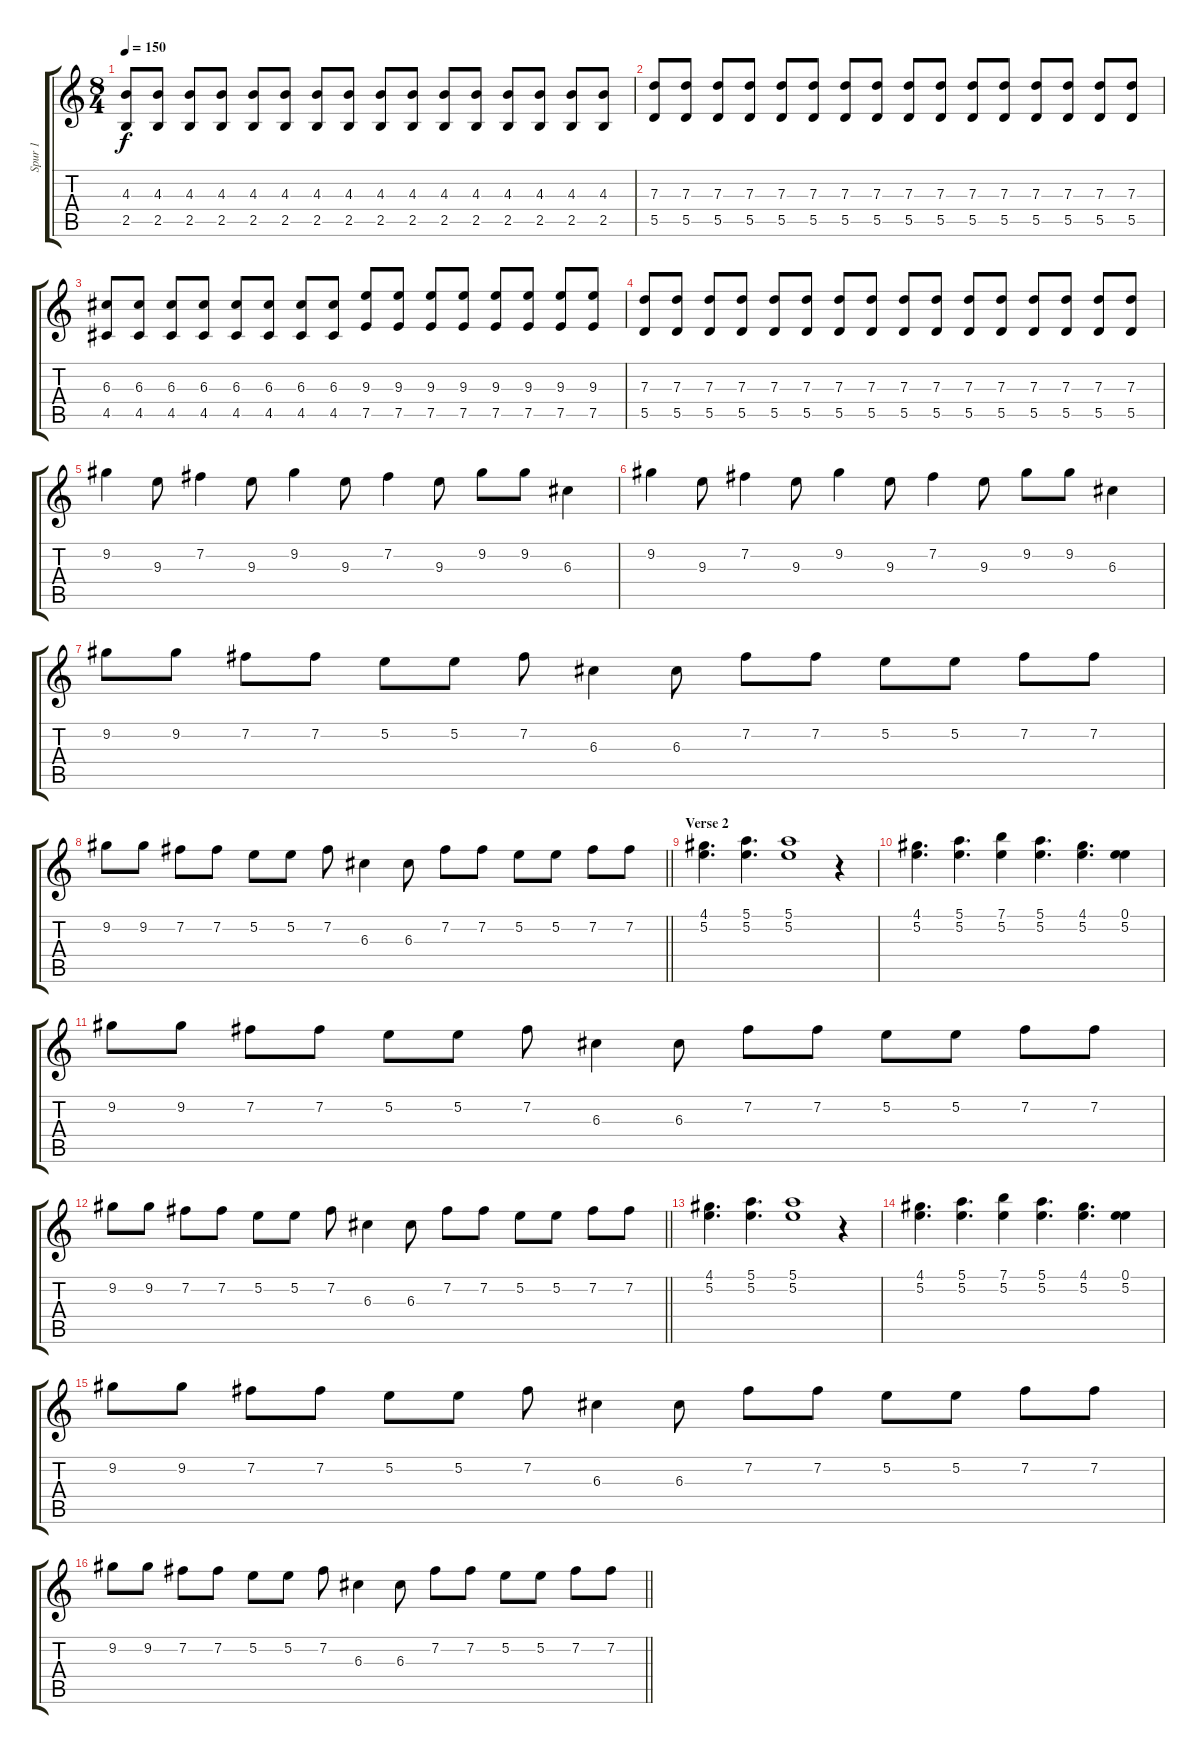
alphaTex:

\track ("Spur 1" "Spur 1") {instrument distortionguitar}
\staff {score tabs}
\tuning (E4 B3 G3 D3 A2 E2) {hide}
\ts (8 4)
\tempo 150
\clef g2
\ks c
(4.3 2.5).8{dy f} (4.3 2.5).8 (4.3 2.5).8 (4.3 2.5).8 (4.3 2.5).8 (4.3 2.5).8 (4.3 2.5).8 (4.3 2.5).8 (4.3 2.5).8 (4.3 2.5).8 (4.3 2.5).8 (4.3 2.5).8 (4.3 2.5).8 (4.3 2.5).8 (4.3 2.5).8 (4.3 2.5).8 |
(7.3 5.5).8 (7.3 5.5).8 (7.3 5.5).8 (7.3 5.5).8 (7.3 5.5).8 (7.3 5.5).8 (7.3 5.5).8 (7.3 5.5).8 (7.3 5.5).8 (7.3 5.5).8 (7.3 5.5).8 (7.3 5.5).8 (7.3 5.5).8 (7.3 5.5).8 (7.3 5.5).8 (7.3 5.5).8 |
(6.3 4.5).8 (6.3 4.5).8 (6.3 4.5).8 (6.3 4.5).8 (6.3 4.5).8 (6.3 4.5).8 (6.3 4.5).8 (6.3 4.5).8 (9.3 7.5).8 (9.3 7.5).8 (9.3 7.5).8 (9.3 7.5).8 (9.3 7.5).8 (9.3 7.5).8 (9.3 7.5).8 (9.3 7.5).8 |
(7.3 5.5).8 (7.3 5.5).8 (7.3 5.5).8 (7.3 5.5).8 (7.3 5.5).8 (7.3 5.5).8 (7.3 5.5).8 (7.3 5.5).8 (7.3 5.5).8 (7.3 5.5).8 (7.3 5.5).8 (7.3 5.5).8 (7.3 5.5).8 (7.3 5.5).8 (7.3 5.5).8 (7.3 5.5).8 |
9.2.4 9.3.8 7.2.4 9.3.8 9.2.4 9.3.8 7.2.4 9.3.8 9.2.8 9.2.8 6.3.4 |
9.2.4 9.3.8 7.2.4 9.3.8 9.2.4 9.3.8 7.2.4 9.3.8 9.2.8 9.2.8 6.3.4 |
9.2.8 9.2.8 7.2.8 7.2.8 5.2.8 5.2.8 7.2.8 6.3.4 6.3.8 7.2.8 7.2.8 5.2.8 5.2.8 7.2.8 7.2.8 |
\barLineRight lightlight
9.2.8 9.2.8 7.2.8 7.2.8 5.2.8 5.2.8 7.2.8 6.3.4 6.3.8 7.2.8 7.2.8 5.2.8 5.2.8 7.2.8 7.2.8 |
\section ("" "Verse 2")
(4.1 5.2).4{d} (5.1 5.2).4{d} (5.1 5.2).1 r.4 |
(4.1 5.2).4{d} (5.1 5.2).4{d} (7.1 5.2).4 (5.1 5.2).4{d} (4.1 5.2).4{d} (0.1 5.2).4 |
9.2.8 9.2.8 7.2.8 7.2.8 5.2.8 5.2.8 7.2.8 6.3.4 6.3.8 7.2.8 7.2.8 5.2.8 5.2.8 7.2.8 7.2.8 |
\barLineRight lightlight
9.2.8 9.2.8 7.2.8 7.2.8 5.2.8 5.2.8 7.2.8 6.3.4 6.3.8 7.2.8 7.2.8 5.2.8 5.2.8 7.2.8 7.2.8 |
(4.1 5.2).4{d} (5.1 5.2).4{d} (5.1 5.2).1 r.4 |
(4.1 5.2).4{d} (5.1 5.2).4{d} (7.1 5.2).4 (5.1 5.2).4{d} (4.1 5.2).4{d} (0.1 5.2).4 |
9.2.8 9.2.8 7.2.8 7.2.8 5.2.8 5.2.8 7.2.8 6.3.4 6.3.8 7.2.8 7.2.8 5.2.8 5.2.8 7.2.8 7.2.8 |
\barLineRight lightlight
9.2.8 9.2.8 7.2.8 7.2.8 5.2.8 5.2.8 7.2.8 6.3.4 6.3.8 7.2.8 7.2.8 5.2.8 5.2.8 7.2.8 7.2.8
